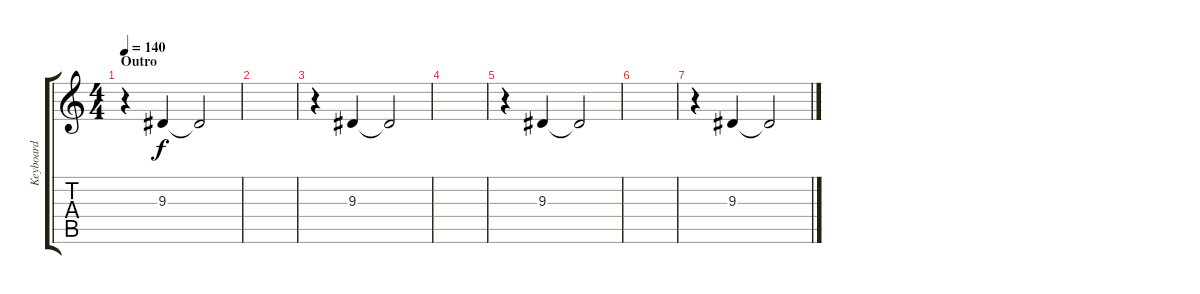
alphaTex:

\track ("Keyboard" "Keyboard") {instrument tubularbells}
\staff {score tabs}
\tuning (Eb4 Bb3 Gb3 Db3 Ab2 Eb2) {hide}
\ts (4 4)
\section ("" "Outro")
\tempo 140
\clef g2
\ks c
r.4{dy f} 9.3.4 9.3{t}.2 |
|
r.4 9.3.4 9.3{t}.2 |
|
r.4 9.3.4 9.3{t}.2 |
|
r.4 9.3.4 9.3{t}.2
